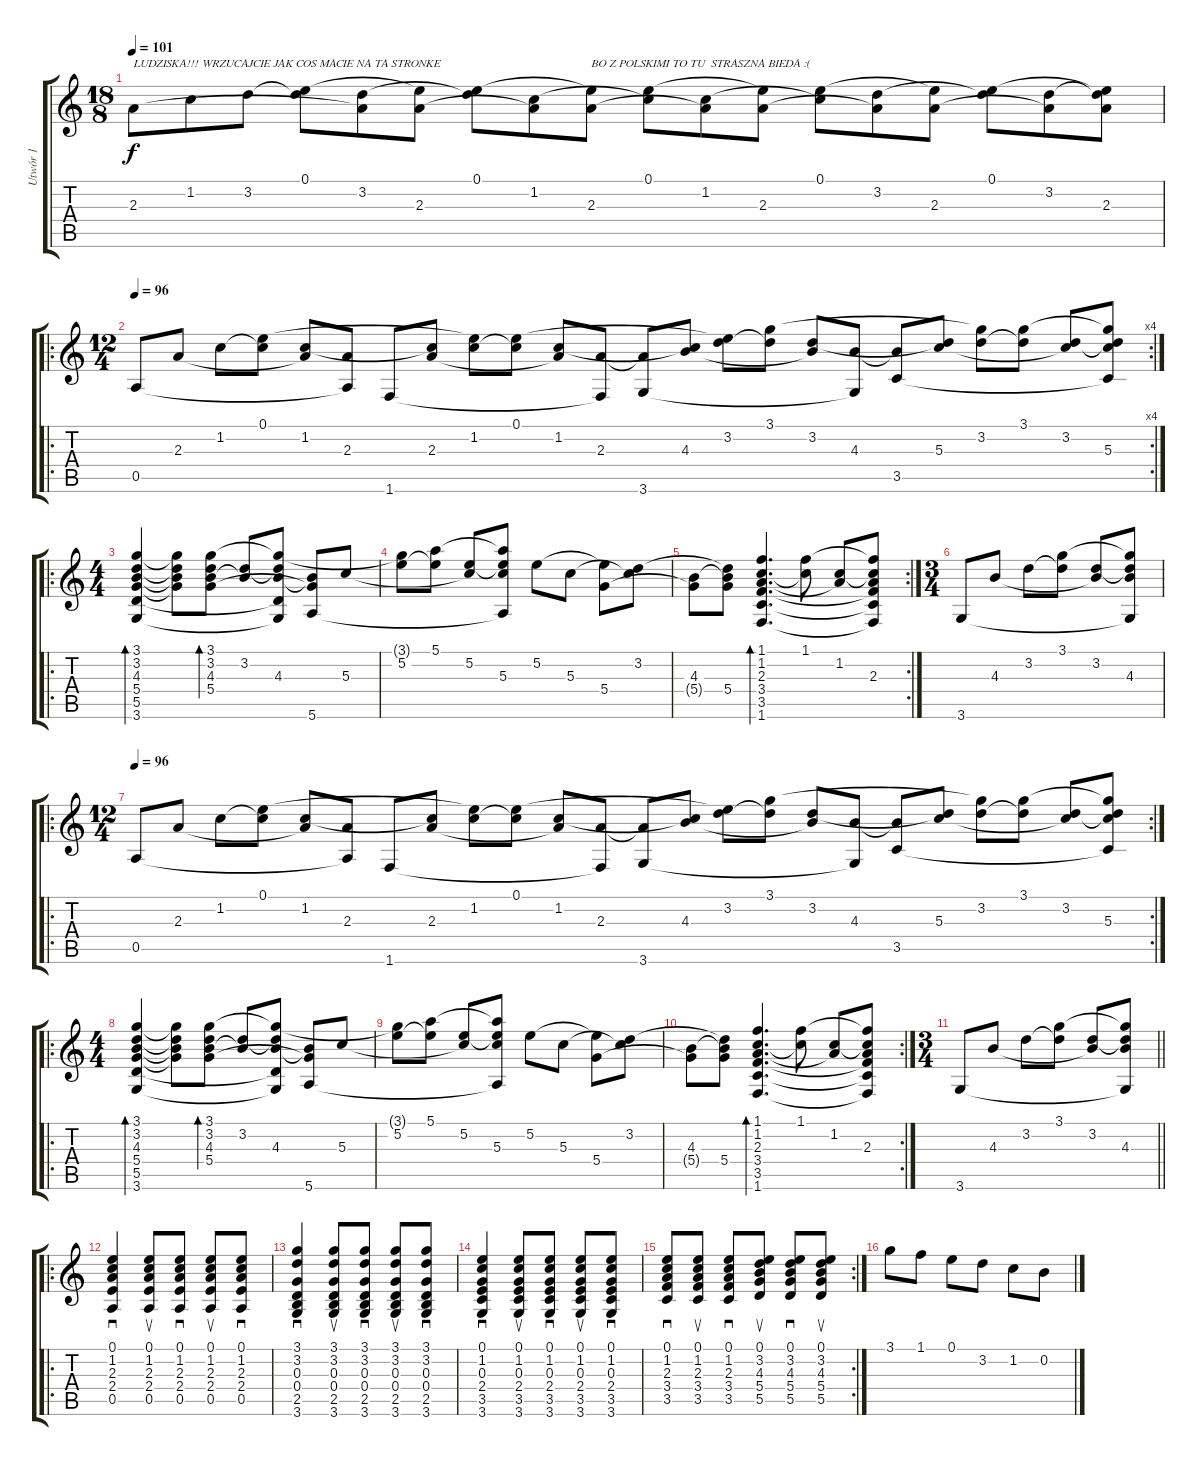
\track ("Utwór 1" "Utwór 1") {instrument acousticguitarsteel}
\staff {score tabs}
\tuning (E4 B3 G3 D3 A2 E2) {hide}
\ts (18 8)
\section ("" "")
\tempo 101
\clef g2
\ks c
2.3.8{txt "LUDZISKA!!! WRZUCAJCIE JAK COS MACIE NA TA STRONKE" dy f instrument acousticguitarsteel} 1.2.8 3.2.8 (0.1 3.2{t}).8 (3.2 2.3{t}).8 (0.1{t} 2.3).8 (0.1 3.2{t}).8 (1.2 2.3{t}).8 (0.1{t} 2.3).8{txt "BO Z POLSKIMI TO TU  STRASZNA BIEDA :("} (0.1 1.2{t}).8 (1.2 2.3{t}).8 (0.1{t} 2.3).8 (0.1 1.2{t}).8 (3.2 2.3{t}).8 (0.1{t} 2.3).8 (0.1 3.2{t}).8 (3.2 2.3{t}).8 (0.1{t} 3.2{t} 2.3).8 |
\ro
\rc 4
\ts (12 4)
\tempo 96
0.5.8 2.3.8 1.2.8 (0.1 1.2{t}).8 (1.2 2.3{t}).8 (2.3 0.5{t}).8 1.6.8 (1.2{t} 2.3).8 (0.1{t} 1.2).8 (0.1 1.2{t}).8 (1.2 2.3{t}).8 (2.3 1.6{t}).8 (2.3{t} 3.6).8 (1.2{t} 4.3).8 (0.1{t} 3.2).8 (3.1 3.2{t}).8 (3.2 4.3{t}).8 (4.3 3.6{t}).8 (4.3{t} 3.5).8 (3.2{t} 5.3).8 (3.1{t} 3.2).8 (3.1 3.2{t}).8 (3.2 5.3{t}).8 (3.1{t} 3.2{t} 5.3 3.5{t}).8 |
\ro
\ts (4 4)
(3.1 3.2 4.3 5.4 5.5 3.6).4{bd 240} (3.1{t} 3.2{t} 4.3{t} 5.4{t}).8 (3.1 3.2 4.3 5.4).8{bd 120} (3.2 4.3{t}).8 (3.1{t} 3.2{t} 4.3 5.5{t} 3.6{t}).8 (4.3{t} 5.4{t} 5.6).8 5.3.8 |
(3.1{t} 5.2).8 (5.1 5.2{t}).8 (5.2 5.3{t}).8 (5.1{t} 5.2{t} 5.3 5.6{t}).8 5.2.8 5.3.8 (5.2{t} 5.4).8 (3.2 5.3{t}).8 |
\rc 2
(4.3 5.4{t}).8 (3.2{t} 4.3{t} 5.4).8 (1.1 1.2 2.3 3.4 3.5 1.6).4{d bd 120} (1.1 1.2{t}).8 (1.2 2.3{t}).8 (1.1{t} 1.2{t} 2.3 3.4{t} 3.5{t} 1.6{t}).8 |
\ts (3 4)
3.6.8 4.3.8 3.2.8 (3.1 3.2{t}).8 (3.2 4.3{t}).8 (3.1{t} 3.2{t} 4.3 3.6{t}).8 |
\ro
\rc 2
\ts (12 4)
\tempo 96
0.5.8 2.3.8 1.2.8 (0.1 1.2{t}).8 (1.2 2.3{t}).8 (2.3 0.5{t}).8 1.6.8 (1.2{t} 2.3).8 (0.1{t} 1.2).8 (0.1 1.2{t}).8 (1.2 2.3{t}).8 (2.3 1.6{t}).8 (2.3{t} 3.6).8 (1.2{t} 4.3).8 (0.1{t} 3.2).8 (3.1 3.2{t}).8 (3.2 4.3{t}).8 (4.3 3.6{t}).8 (4.3{t} 3.5).8 (3.2{t} 5.3).8 (3.1{t} 3.2).8 (3.1 3.2{t}).8 (3.2 5.3{t}).8 (3.1{t} 3.2{t} 5.3 3.5{t}).8 |
\ro
\ts (4 4)
(3.1 3.2 4.3 5.4 5.5 3.6).4{bd 240} (3.1{t} 3.2{t} 4.3{t} 5.4{t}).8 (3.1 3.2 4.3 5.4).8{bd 120} (3.2 4.3{t}).8 (3.1{t} 3.2{t} 4.3 5.5{t} 3.6{t}).8 (4.3{t} 5.4{t} 5.6).8 5.3.8 |
(3.1{t} 5.2).8 (5.1 5.2{t}).8 (5.2 5.3{t}).8 (5.1{t} 5.2{t} 5.3 5.6{t}).8 5.2.8 5.3.8 (5.2{t} 5.4).8 (3.2 5.3{t}).8 |
\rc 2
(4.3 5.4{t}).8 (3.2{t} 4.3{t} 5.4).8 (1.1 1.2 2.3 3.4 3.5 1.6).4{d bd 120} (1.1 1.2{t}).8 (1.2 2.3{t}).8 (1.1{t} 1.2{t} 2.3 3.4{t} 3.5{t} 1.6{t}).8 |
\ts (3 4)
\barLineRight lightlight
3.6.8 4.3.8 3.2.8 (3.1 3.2{t}).8 (3.2 4.3{t}).8 (3.1{t} 3.2{t} 4.3 3.6{t}).8 |
\ro
\section ("" "")
(0.1 1.2 2.3 2.4 0.5).4{sd} (0.1 1.2 2.3 2.4 0.5).8{su} (0.1 1.2 2.3 2.4 0.5).8{sd} (0.1 1.2 2.3 2.4 0.5).8{su} (0.1 1.2 2.3 2.4 0.5).8{sd} |
(3.1 3.2 0.3 0.4 2.5 3.6).4{sd} (3.1 3.2 0.3 0.4 2.5 3.6).8{su} (3.1 3.2 0.3 0.4 2.5 3.6).8{sd} (3.1 3.2 0.3 0.4 2.5 3.6).8{su} (3.1 3.2 0.3 0.4 2.5 3.6).8{sd} |
(0.1 1.2 0.3 2.4 3.5 3.6).4{sd} (0.1 1.2 0.3 2.4 3.5 3.6).8{su} (0.1 1.2 0.3 2.4 3.5 3.6).8{sd} (0.1 1.2 0.3 2.4 3.5 3.6).8{su} (0.1 1.2 0.3 2.4 3.5 3.6).8{sd} |
\rc 2
(0.1 1.2 2.3 3.4 3.5).8{sd} (0.1 1.2 2.3 3.4 3.5).8{su} (0.1 1.2 2.3 3.4 3.5).8{sd} (0.1 3.2 4.3 5.4 5.5).8{su} (0.1 3.2 4.3 5.4 5.5).8{sd} (0.1 3.2 4.3 5.4 5.5).8{su} |
3.1.8 1.1.8 0.1.8 3.2.8 1.2.8 0.2.8
